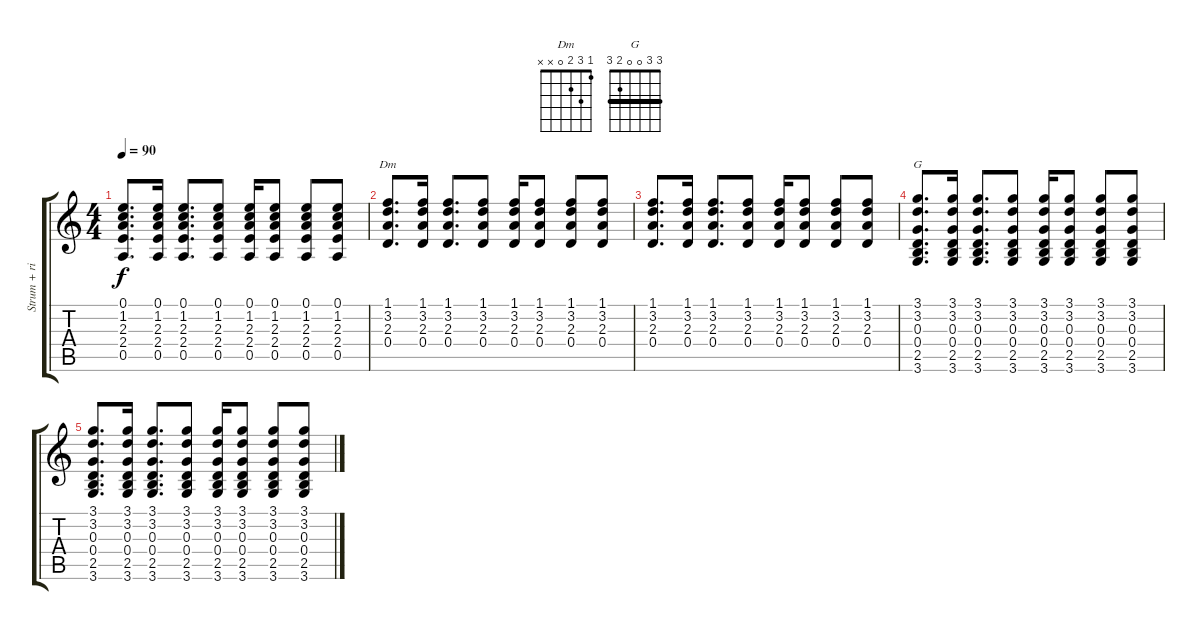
\track ("Strum + riff" "Strum + ri") {instrument acousticguitarsteel}
\staff {score tabs}
\tuning (E4 B3 G3 D3 A2 E2) {hide}
\chord ("Dm" 1 3 2 0 x x)
\chord ("G" 3 3 0 0 2 3) {barre 3}
\ts (4 4)
\tempo 90
\clef g2
\ks aminor
(0.1 1.2 2.3 2.4 0.5).8{d dy f} (0.1 1.2 2.3 2.4 0.5).16 (0.1 1.2 2.3 2.4 0.5).8{d} (0.1 1.2 2.3 2.4 0.5).8 (0.1 1.2 2.3 2.4 0.5).16 (0.1 1.2 2.3 2.4 0.5).8 (0.1 1.2 2.3 2.4 0.5).8 (0.1 1.2 2.3 2.4 0.5).8 |
(1.1 3.2 2.3 0.4).8{d ch "Dm"} (1.1 3.2 2.3 0.4).16 (1.1 3.2 2.3 0.4).8{d} (1.1 3.2 2.3 0.4).8 (1.1 3.2 2.3 0.4).16 (1.1 3.2 2.3 0.4).8 (1.1 3.2 2.3 0.4).8 (1.1 3.2 2.3 0.4).8 |
(1.1 3.2 2.3 0.4).8{d} (1.1 3.2 2.3 0.4).16 (1.1 3.2 2.3 0.4).8{d} (1.1 3.2 2.3 0.4).8 (1.1 3.2 2.3 0.4).16 (1.1 3.2 2.3 0.4).8 (1.1 3.2 2.3 0.4).8 (1.1 3.2 2.3 0.4).8 |
(3.1 3.2 0.3 0.4 2.5 3.6).8{d ch "G"} (3.1 3.2 0.3 0.4 2.5 3.6).16 (3.1 3.2 0.3 0.4 2.5 3.6).8{d} (3.1 3.2 0.3 0.4 2.5 3.6).8 (3.1 3.2 0.3 0.4 2.5 3.6).16 (3.1 3.2 0.3 0.4 2.5 3.6).8 (3.1 3.2 0.3 0.4 2.5 3.6).8 (3.1 3.2 0.3 0.4 2.5 3.6).8 |
(3.1 3.2 0.3 0.4 2.5 3.6).8{d} (3.1 3.2 0.3 0.4 2.5 3.6).16 (3.1 3.2 0.3 0.4 2.5 3.6).8{d} (3.1 3.2 0.3 0.4 2.5 3.6).8 (3.1 3.2 0.3 0.4 2.5 3.6).16 (3.1 3.2 0.3 0.4 2.5 3.6).8 (3.1 3.2 0.3 0.4 2.5 3.6).8 (3.1 3.2 0.3 0.4 2.5 3.6).8
